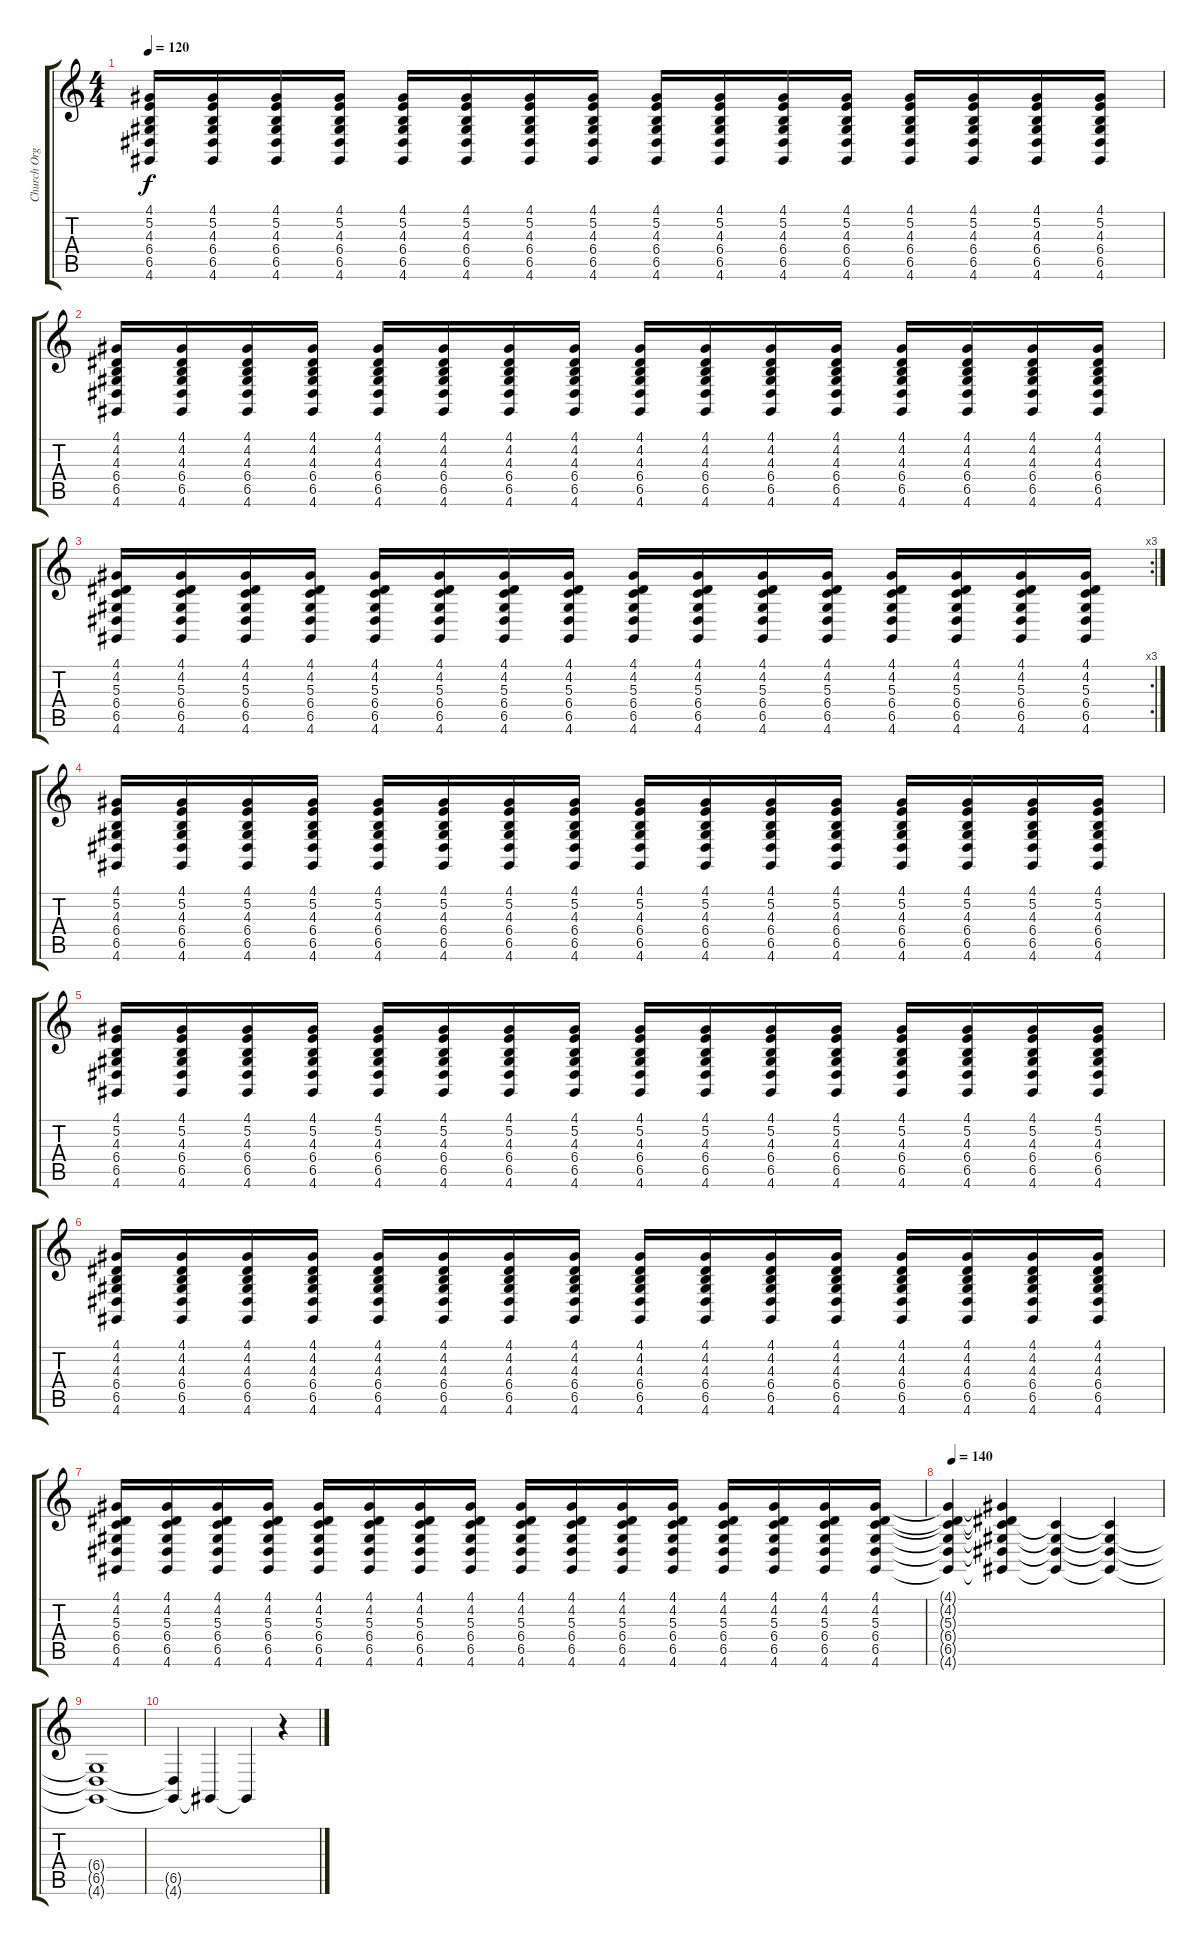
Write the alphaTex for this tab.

\track ("Church Organ" "Church Org") {instrument churchorgan}
\staff {score tabs}
\tuning (E4 B3 G3 D3 A2 E2) {hide}
\ts (4 4)
\tempo 120
\clef g2
\ks c
(4.1 5.2 4.3 6.4 6.5 4.6).16{dy f} (4.1 5.2 4.3 6.4 6.5 4.6).16 (4.1 5.2 4.3 6.4 6.5 4.6).16 (4.1 5.2 4.3 6.4 6.5 4.6).16 (4.1 5.2 4.3 6.4 6.5 4.6).16 (4.1 5.2 4.3 6.4 6.5 4.6).16 (4.1 5.2 4.3 6.4 6.5 4.6).16 (4.1 5.2 4.3 6.4 6.5 4.6).16 (4.1 5.2 4.3 6.4 6.5 4.6).16 (4.1 5.2 4.3 6.4 6.5 4.6).16 (4.1 5.2 4.3 6.4 6.5 4.6).16 (4.1 5.2 4.3 6.4 6.5 4.6).16 (4.1 5.2 4.3 6.4 6.5 4.6).16 (4.1 5.2 4.3 6.4 6.5 4.6).16 (4.1 5.2 4.3 6.4 6.5 4.6).16 (4.1 5.2 4.3 6.4 6.5 4.6).16 |
(4.1 4.2 4.3 6.4 6.5 4.6).16 (4.1 4.2 4.3 6.4 6.5 4.6).16 (4.1 4.2 4.3 6.4 6.5 4.6).16 (4.1 4.2 4.3 6.4 6.5 4.6).16 (4.1 4.2 4.3 6.4 6.5 4.6).16 (4.1 4.2 4.3 6.4 6.5 4.6).16 (4.1 4.2 4.3 6.4 6.5 4.6).16 (4.1 4.2 4.3 6.4 6.5 4.6).16 (4.1 4.2 4.3 6.4 6.5 4.6).16 (4.1 4.2 4.3 6.4 6.5 4.6).16 (4.1 4.2 4.3 6.4 6.5 4.6).16 (4.1 4.2 4.3 6.4 6.5 4.6).16 (4.1 4.2 4.3 6.4 6.5 4.6).16 (4.1 4.2 4.3 6.4 6.5 4.6).16 (4.1 4.2 4.3 6.4 6.5 4.6).16 (4.1 4.2 4.3 6.4 6.5 4.6).16 |
\rc 3
(4.1 4.2 5.3 6.4 6.5 4.6).16 (4.1 4.2 5.3 6.4 6.5 4.6).16 (4.1 4.2 5.3 6.4 6.5 4.6).16 (4.1 4.2 5.3 6.4 6.5 4.6).16 (4.1 4.2 5.3 6.4 6.5 4.6).16 (4.1 4.2 5.3 6.4 6.5 4.6).16 (4.1 4.2 5.3 6.4 6.5 4.6).16 (4.1 4.2 5.3 6.4 6.5 4.6).16 (4.1 4.2 5.3 6.4 6.5 4.6).16 (4.1 4.2 5.3 6.4 6.5 4.6).16 (4.1 4.2 5.3 6.4 6.5 4.6).16 (4.1 4.2 5.3 6.4 6.5 4.6).16 (4.1 4.2 5.3 6.4 6.5 4.6).16 (4.1 4.2 5.3 6.4 6.5 4.6).16 (4.1 4.2 5.3 6.4 6.5 4.6).16 (4.1 4.2 5.3 6.4 6.5 4.6).16 |
(4.1 5.2 4.3 6.4 6.5 4.6).16 (4.1 5.2 4.3 6.4 6.5 4.6).16 (4.1 5.2 4.3 6.4 6.5 4.6).16 (4.1 5.2 4.3 6.4 6.5 4.6).16 (4.1 5.2 4.3 6.4 6.5 4.6).16 (4.1 5.2 4.3 6.4 6.5 4.6).16 (4.1 5.2 4.3 6.4 6.5 4.6).16 (4.1 5.2 4.3 6.4 6.5 4.6).16 (4.1 5.2 4.3 6.4 6.5 4.6).16 (4.1 5.2 4.3 6.4 6.5 4.6).16 (4.1 5.2 4.3 6.4 6.5 4.6).16 (4.1 5.2 4.3 6.4 6.5 4.6).16 (4.1 5.2 4.3 6.4 6.5 4.6).16 (4.1 5.2 4.3 6.4 6.5 4.6).16 (4.1 5.2 4.3 6.4 6.5 4.6).16 (4.1 5.2 4.3 6.4 6.5 4.6).16 |
(4.1 5.2 4.3 6.4 6.5 4.6).16 (4.1 5.2 4.3 6.4 6.5 4.6).16 (4.1 5.2 4.3 6.4 6.5 4.6).16 (4.1 5.2 4.3 6.4 6.5 4.6).16 (4.1 5.2 4.3 6.4 6.5 4.6).16 (4.1 5.2 4.3 6.4 6.5 4.6).16 (4.1 5.2 4.3 6.4 6.5 4.6).16 (4.1 5.2 4.3 6.4 6.5 4.6).16 (4.1 5.2 4.3 6.4 6.5 4.6).16 (4.1 5.2 4.3 6.4 6.5 4.6).16 (4.1 5.2 4.3 6.4 6.5 4.6).16 (4.1 5.2 4.3 6.4 6.5 4.6).16 (4.1 5.2 4.3 6.4 6.5 4.6).16 (4.1 5.2 4.3 6.4 6.5 4.6).16 (4.1 5.2 4.3 6.4 6.5 4.6).16 (4.1 5.2 4.3 6.4 6.5 4.6).16 |
(4.1 4.2 4.3 6.4 6.5 4.6).16 (4.1 4.2 4.3 6.4 6.5 4.6).16 (4.1 4.2 4.3 6.4 6.5 4.6).16 (4.1 4.2 4.3 6.4 6.5 4.6).16 (4.1 4.2 4.3 6.4 6.5 4.6).16 (4.1 4.2 4.3 6.4 6.5 4.6).16 (4.1 4.2 4.3 6.4 6.5 4.6).16 (4.1 4.2 4.3 6.4 6.5 4.6).16 (4.1 4.2 4.3 6.4 6.5 4.6).16 (4.1 4.2 4.3 6.4 6.5 4.6).16 (4.1 4.2 4.3 6.4 6.5 4.6).16 (4.1 4.2 4.3 6.4 6.5 4.6).16 (4.1 4.2 4.3 6.4 6.5 4.6).16 (4.1 4.2 4.3 6.4 6.5 4.6).16 (4.1 4.2 4.3 6.4 6.5 4.6).16 (4.1 4.2 4.3 6.4 6.5 4.6).16 |
(4.1 4.2 5.3 6.4 6.5 4.6).16 (4.1 4.2 5.3 6.4 6.5 4.6).16 (4.1 4.2 5.3 6.4 6.5 4.6).16 (4.1 4.2 5.3 6.4 6.5 4.6).16 (4.1 4.2 5.3 6.4 6.5 4.6).16 (4.1 4.2 5.3 6.4 6.5 4.6).16 (4.1 4.2 5.3 6.4 6.5 4.6).16 (4.1 4.2 5.3 6.4 6.5 4.6).16 (4.1 4.2 5.3 6.4 6.5 4.6).16 (4.1 4.2 5.3 6.4 6.5 4.6).16 (4.1 4.2 5.3 6.4 6.5 4.6).16 (4.1 4.2 5.3 6.4 6.5 4.6).16 (4.1 4.2 5.3 6.4 6.5 4.6).16 (4.1 4.2 5.3 6.4 6.5 4.6).16 (4.1 4.2 5.3 6.4 6.5 4.6).16 (4.1 4.2 5.3 6.4 6.5 4.6).16 |
\tempo 140
(4.1{t} 4.2{t} 5.3{t} 6.4{t} 6.5{t} 4.6{t}).4 (4.1{t} 4.2{t} 5.3{t} 6.4{t} 6.5{t} 4.6{t}).4 (5.3{t} 6.4{t} 6.5{t} 4.6{t}).4 (5.3{t} 6.4{t} 6.5{t} 4.6{t}).4 |
(6.4{t} 6.5{t} 4.6{t}).1 |
(6.5{t} 4.6{t}).4 4.6{t}.4 4.6{t}.4 r.4
